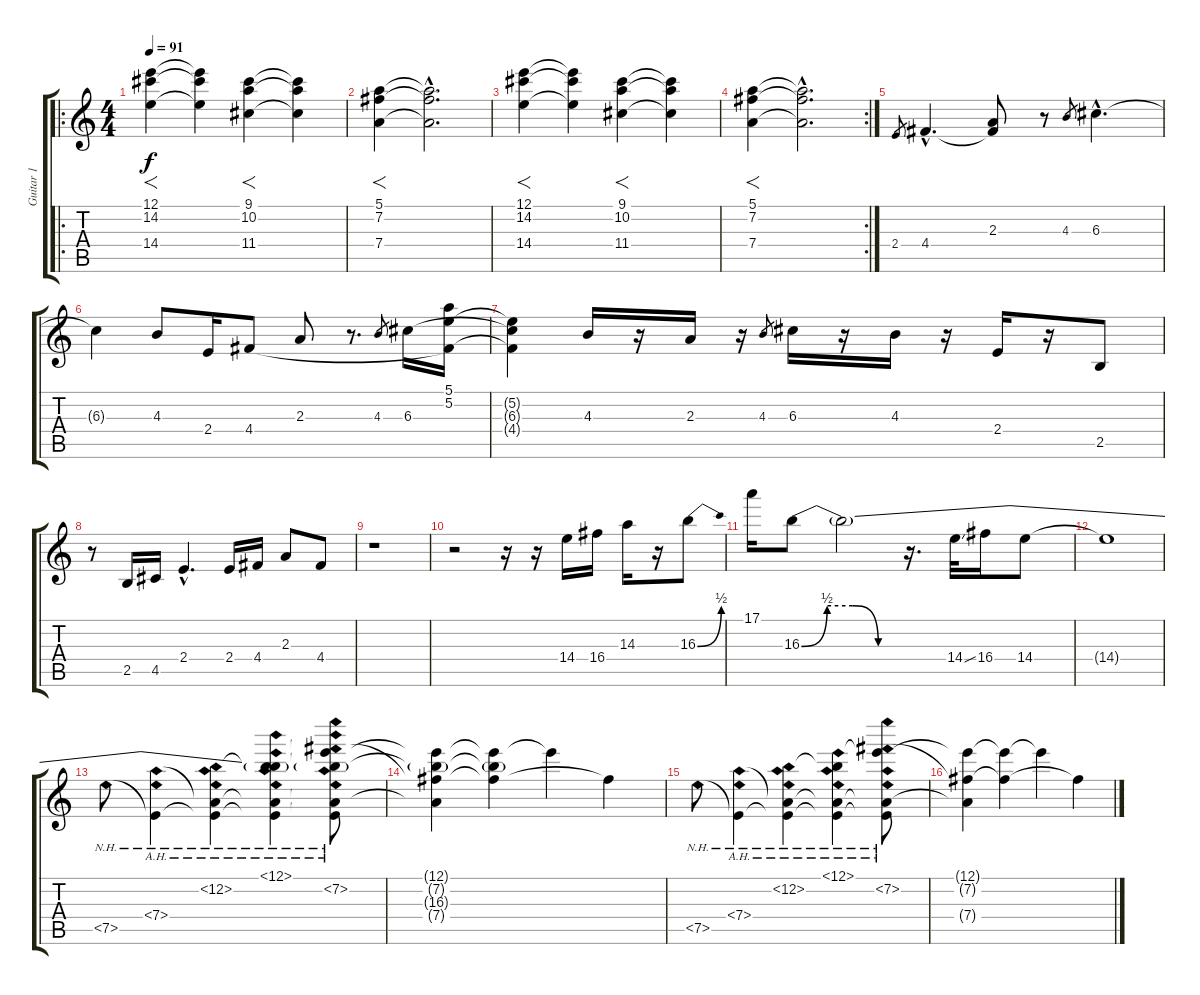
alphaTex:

\track ("Guitar 1" "Guitar 1") {instrument electricguitarclean}
\staff {score tabs}
\tuning (E4 B3 G3 D3 A2 E2) {hide}
\ro
\ts (4 4)
\tempo 91
\clef g2
\ks c
(12.1 14.2 14.4).4{f dy f} (12.1{t} 14.2{t} 14.4{t}).4 (9.1 10.2 11.4).4{f} (9.1{t} 10.2{t} 11.4{t}).4 |
(5.1 7.2 7.4).4{f} (5.1{hac t} 7.2{hac t} 7.4{hac t}).2{d} |
(12.1 14.2 14.4).4{f} (12.1{t} 14.2{t} 14.4{t}).4 (9.1 10.2 11.4).4{f} (9.1{t} 10.2{t} 11.4{t}).4 |
\rc 2
(5.1 7.2 7.4).4{f} (5.1{hac t} 7.2{hac t} 7.4{hac t}).2{d} |
2.4.8{gr} 4.4{hac}.4{d instrument electricguitarjazz} (2.3 4.4{t}).8 r.8 4.3.8{gr} 6.3{hac}.4{d} |
6.3{t}.4 4.3.8 2.4.16 4.4.8 2.3.8 r.8{d} 4.3.8{gr} 6.3.16 (5.1 5.2 4.4{t}).16 |
(5.2{t} 6.3{t} 4.4{t}).4 4.3.16 r.16 2.3.16 r.16 4.3.8{gr} 6.3.16 r.16 4.3.16 r.16 2.4.16 r.16 2.5.8 |
r.8 2.5.16 4.5.16 2.4{hac}.4{d} 2.4.16 4.4.16 2.3.8 4.4.8 |
r.1 |
r.2 r.16 r.16 14.4.16 16.4.16 14.3.16 r.16 16.3{be (bend 0 0 60 2)}.8 |
17.1.16 16.3{be (custom 0 0 15 2 30 2 45 0 60 0)}.8 16.3{t}.2 r.16{d} 14.4{ss}.32 16.4.16 14.4.8 |
14.4{t}.1 |
7.5{nh}.8{instrument electricguitarclean} (7.4{nh} 7.5{ah 12 t}).4 (12.2{nh} 7.4{ah 12 t} 7.5{ah 12 t}).4 (12.1{nh} 12.2{t} 16.3{ah 12 t} 7.4{ah 12 t} 7.5{ah 12 t}).4 (12.1{ah 12 t} 7.2{nh} 16.3{ah 12 t} 7.4{ah 12 t} 7.5{ah 12 t}).8 |
(12.1{t} 7.2{t} 16.3{t} 7.4{t}).4 (12.1{t} 7.2{t} 16.3{t}).4 12.1{t}.4 7.2{t}.4 |
7.5{nh}.8 (7.4{nh} 7.5{ah 12 t}).4 (12.2{nh} 7.4{ah 12 t} 7.5{ah 12 t}).4 (12.1{nh} 12.2{t} 7.4{ah 12 t} 7.5{ah 12 t}).4 (12.1{ah 12 t} 7.2{nh} 7.4{ah 12 t} 7.5{ah 12 t}).8 |
(12.1{t} 7.2{t} 7.4{t}).4 (12.1{t} 7.2{t}).4 12.1{t}.4 7.2{t}.4
